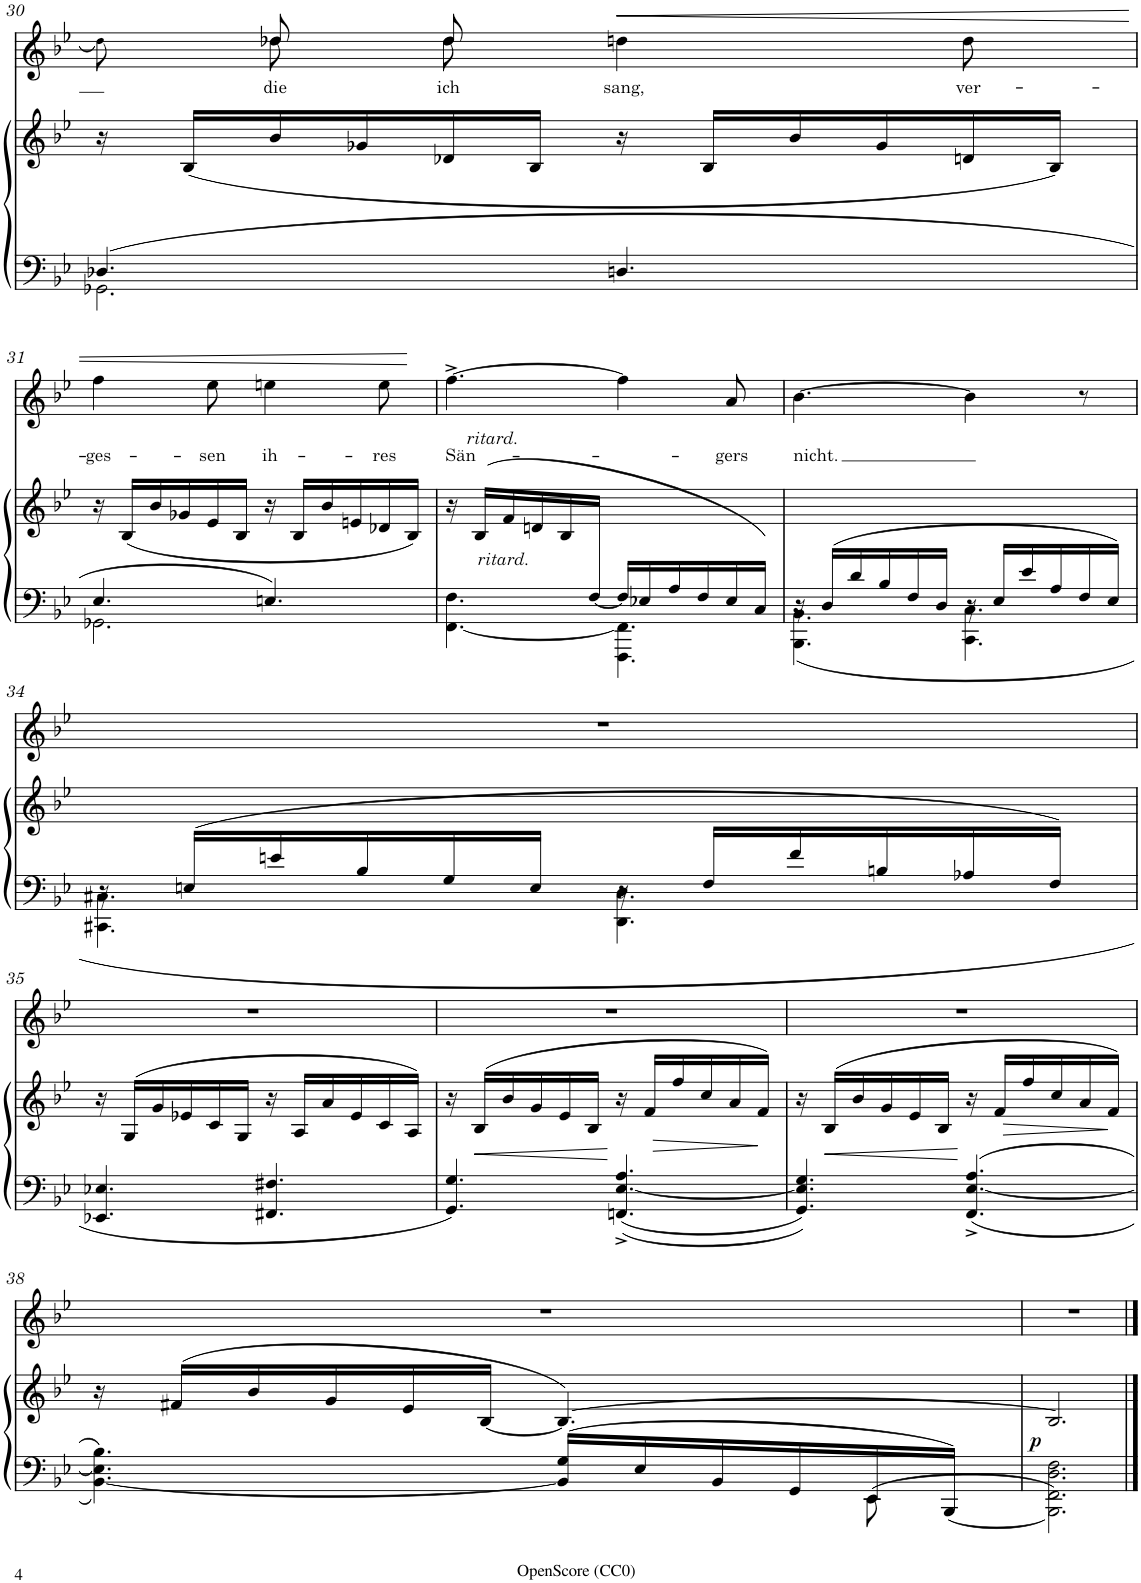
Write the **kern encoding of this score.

**kern	**kern	**dynam	**kern	**text	**dynam
*part2	*part2	*part2	*part1	*part1	*part1
*staff3	*staff2	*staff2/3	*staff1	*staff1	*staff1
*I"Piano	*	*	*I"Voice	*	*
*I'Pno	*	*	*	*	*
!!LO:PB:g=z
*clefF4	*clefG2	*	*clefG2	*	*
*k[b-e-]	*k[b-e-]	*	*k[b-e-]	*	*
*M6/8	*M6/8	*	*M6/8	*	*
=30	=30	=30	=30	=30	=30
*^	*	*	*^	*	*
4.D-X/	2.GG-X\	16r	.	8ryy	8dd-\L	.	.
.	.	(16B-/LL	.	.	.	.	.
!	!	!	!	!	!	!LO:LY:b	!
.	.	16b-/	.	8dd-X/L	8dd-\	die	.
.	.	16g-X/	.	.	.	.	.
!	!	!	!	!	!	!LO:LY:b	!
.	.	16d-X/	.	8dd-/J	8dd-\J	ich	.
.	.	16B-/JJ	.	.	.	.	.
!	!	!	!	!	!	!LO:LY:b	!LO:HP:b
4.Dn/	.	16r	.	4ddn\	4ryy	sang,	<
.	.	16B-/LL	.	.	.	.	.
.	.	16b-/	.	.	.	.	.
.	.	16g-/	.	.	.	.	.
!	!	!	!	!	!	!LO:LY:b	!
.	.	16dn/	.	8dd\	8ryy	ver-	.
.	.	16B-/JJ)	.	.	.	.	.
*	*	*	*	*v	*v	*	*
!!LO:LB:g=z
=31	=31	=31	=31	=31	=31	=31
!	!	!	!	!	!LO:LY:b	!
4.E-/	2.GG-X\	16r	.	4ff\	-ges-	.
.	.	(16B-/LL	.	.	.	.
.	.	16b-/	.	.	.	.
.	.	16g-X/	.	.	.	.
!	!	!	!	!	!LO:LY:b	!
.	.	16e-/	.	8ee-\	-sen	.
.	.	16B-/JJ	.	.	.	.
!	!	!	!	!	!LO:LY:b	!
4.En/	.	16r	.	4een\	ih-	.
.	.	16B-/LL	.	.	.	.
.	.	16b-/	.	.	.	.
.	.	16en/	.	.	.	.
!	!	!	!	!	!LO:LY:b	!
.	.	16d-X/	.	8ee\	-res	.
.	.	16B-/JJ)	.	.	.	.
*v	*v	*	*	*	*	*
.	.	.	.	.	[
=32	=32	=32	=32	=32	=32
*^	*	*	*	*	*
!	!	!	!	!LO:TX:b:i:t=ritard.	!	!
!	!	!	!	!	!LO:LY:b	!
16ryy	[4.FF\ 4.F\	16r	.	[4.ff^\	Sän-	.
!	!	!LO:TX:b:i:t=ritard.	!	!	!	!
.	.	(16B-/LL	.	.	.	.
.	.	16f/	.	.	.	.
.	.	16dn/	.	.	.	.
.	.	16B-/	.	.	.	.
[16F/JJ	.	4..ryy	.	.	.	.
16F/LL]	4.FFF\ 4.FF\]	.	.	4ff\]	.	.
16E-X/	.	.	.	.	.	.
16A/	.	.	.	.	.	.
16F/	.	.	.	.	.	.
!	!	!	!	!	!LO:LY:b	!
16E-/	.	.	.	8a/	-gers	.
16C/JJ)	.	.	.	.	.	.
=33	=33	=33	=33	=33	=33	=33
!	!	!	!	!	!LO:LY:b	!
16ryy	4.BBB-\ 4.BB-\	16r	.	[4.b-\	nicht.	.
16D/LL	.	16ryy	.	.	.	.
16d/	.	.	.	.	.	.
16B-/	.	.	.	.	.	.
16F/	.	.	.	.	.	.
16D/JJ	.	.	.	.	.	.
16ryy	4.CC\ 4.C\	16r	.	4b-\]	.	.
16E-/LL	.	4ryy	.	.	.	.
16e-/	.	.	.	.	.	.
16A/	.	.	.	.	.	.
16F/	.	.	.	8r	.	.
16E-/JJ	.	16ryy	.	.	.	.
!!LO:LB:g=z
=34	=34	=34	=34	=34	=34	=34
16ryy	4.CC#X\ 4.C#X\	16r	.	2.r	.	.
16En/LL	.	16ryy	.	.	.	.
16en/	.	.	.	.	.	.
16B-/	.	.	.	.	.	.
16G/	.	.	.	.	.	.
16E/JJ	.	.	.	.	.	.
16ryy	4.DD\ 4.D\	16r	.	.	.	.
16F/LL	.	4ryy	.	.	.	.
16f/	.	.	.	.	.	.
16Bn/	.	.	.	.	.	.
16A-X/	.	.	.	.	.	.
16F/JJ	.	16ryy	.	.	.	.
*v	*v	*	*	*	*	*
!!LO:LB:g=z
=35	=35	=35	=35	=35	=35
4.EE-X/ 4.E-X/	16r	.	2.r	.	.
.	(>16G/LL	.	.	.	.
.	16g/	.	.	.	.
.	16e-X/	.	.	.	.
.	16c/	.	.	.	.
.	16G/JJ	.	.	.	.
4.FF#X/ 4.F#X/	16r	.	.	.	.
.	16A/LL	.	.	.	.
.	16a/	.	.	.	.
.	16e-/	.	.	.	.
.	16c/	.	.	.	.
.	16A/JJ)	.	.	.	.
=36	=36	=36	=36	=36	=36
4.GG/ 4.G/	16r	.	2.r	.	.
!	!	!LO:HP:b	!	!	!
.	(>16B-/LL	<	.	.	.
.	16b-/	.	.	.	.
.	16g/	.	.	.	.
.	16e-/	.	.	.	.
.	16B-/JJ	.	.	.	.
4.FFn/^< [<4.E-/^< 4.A/^<	16r	[	.	.	.
!	!	!LO:HP:b	!	!	!
.	16f/LL	>	.	.	.
.	16ff/	.	.	.	.
.	16cc/	.	.	.	.
.	16a/	.	.	.	.
.	16f/JJ)	]	.	.	.
=37	=37	=37	=37	=37	=37
4.GG/ 4.E-/] 4.G/	16r	.	2.r	.	.
!	!	!LO:HP:b	!	!	!
.	(>16B-/LL	<	.	.	.
.	16b-/	.	.	.	.
.	16g/	.	.	.	.
.	16e-/	.	.	.	.
.	16B-/JJ	.	.	.	.
4.FF/^ [<4.E-/^ 4.A/^	16r	[	.	.	.
!	!	!LO:HP:b	!	!	!
.	16f/LL	>	.	.	.
.	16ff/	.	.	.	.
.	16cc/	.	.	.	.
.	16a/	.	.	.	.
.	16f/JJ)	]	.	.	.
!!LO:LB:g=z
=38	=38	=38	=38	=38	=38
*^	*	*	*	*	*
[4.BB-\ 4.E-\] 4.B-\	8ryy	16r	.	2.r	.	.
.	.	(>16f#X/LL	.	.	.	.
*v	*v	*	*	*	*	*
.	16b-/	.	.	.	.
.	16g/	.	.	.	.
.	16e-/	.	.	.	.
.	[16B-/JJ	.	.	.	.
16BB-/] 16G/LL	4.B-/_)	.	.	.	.
16E-/	.	.	.	.	.
16BB-/	.	.	.	.	.
16GG/	.	.	.	.	.
*^	*	*	*	*	*
16EE-/	8EE-\	.	.	.	.	.
[<16BBB-/JJ	.	.	.	.	.	.
=39	=39	=39	=39	=39	=39	=39
*	*^	*	*	*	*	*
!	!	!	!	!LO:DY:b	!	!	!
2.D\ 2.F\	2.BBB-\]	2.FF\	2.B-/]	p	2.r	.	.
*v	*v	*v	*	*	*	*	*
==	==	==	==	==	==
*-	*-	*-	*-	*-	*-
